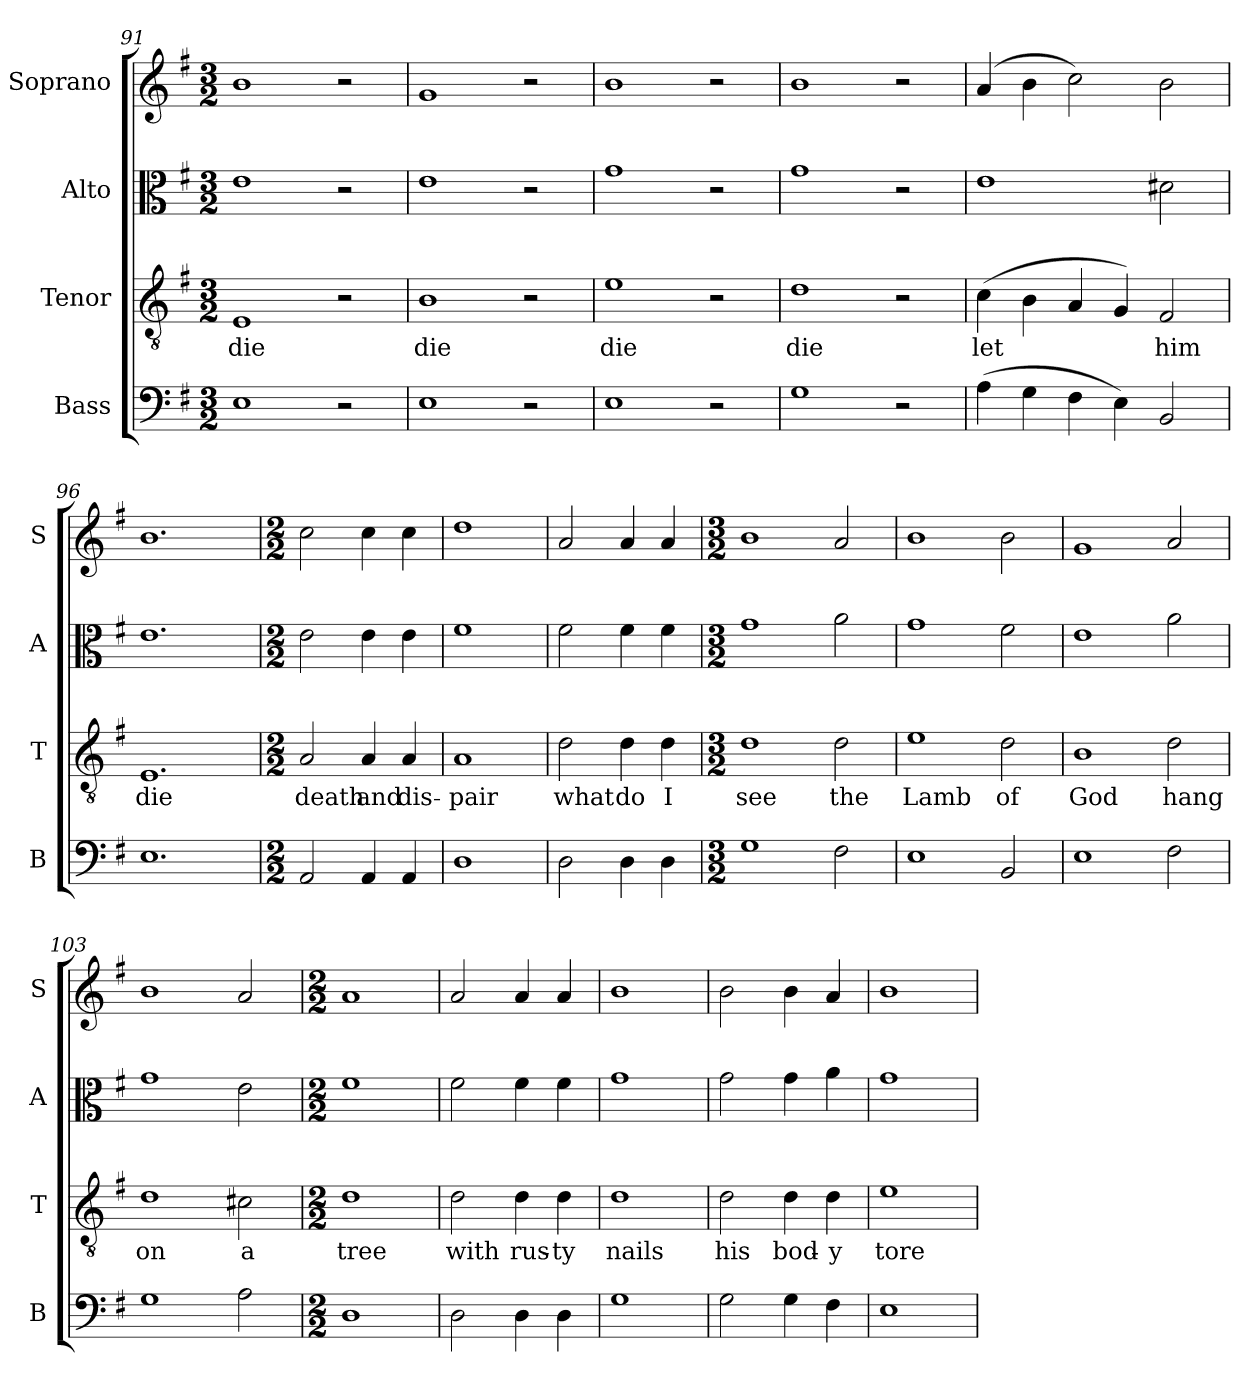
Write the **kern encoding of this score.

**kern	**kern	**text	**kern	**kern
*part4	*part3	*part3	*part2	*part1
*staff4	*staff3	*staff3	*staff2	*staff1
*I"Bass	*I"Tenor	*	*I"Alto	*I"Soprano
*I'B	*I'T	*	*I'A	*I'S
*clefF4	*clefGv2	*	*clefC3	*clefG2
*k[f#]	*k[f#]	*	*k[f#]	*k[f#]
*G:	*G:	*	*G:	*G:
*M3/2	*M3/2	*	*M3/2	*M3/2
=91	=91	=91	=91	=91
1E	1E	die	1e	1b
2r	2r	.	2r	2r
=92	=92	=92	=92	=92
1E	1B	die	1e	1g
2r	2r	.	2r	2r
=93	=93	=93	=93	=93
1E	1e	die	1g	1b
2r	2r	.	2r	2r
!!LO:PB:g=z
=94	=94	=94	=94	=94
1G	1d	die	1g	1b
2r	2r	.	2r	2r
!!LO:PB:g=z
=95	=95	=95	=95	=95
(4A\	(4c\	let	1e	(4a/
4G\	4B\	.	.	4b\
4F#\	4A/	.	.	2cc\)
4E\)	4G/)	.	.	.
2BB/	2F#/	him	2d#X\	2b\
=96	=96	=96	=96	=96
1.E	1.E	die	1.e	1.b
=97	=97	=97	=97	=97
*M2/2	*M2/2	*	*M2/2	*M2/2
2AA/	2A/	death	2e\	2cc\
4AA/	4A/	and	4e\	4cc\
4AA/	4A/	dis-	4e\	4cc\
=98	=98	=98	=98	=98
1D	1A	-pair	1f#	1dd
=99	=99	=99	=99	=99
2D\	2d\	what	2f#\	2a/
4D\	4d\	do	4f#\	4a/
4D\	4d\	I	4f#\	4a/
=100	=100	=100	=100	=100
*M3/2	*M3/2	*	*M3/2	*M3/2
1G	1d	see	1g	1b
2F#\	2d\	the	2a\	2a/
!!LO:PB:g=z
=101	=101	=101	=101	=101
1E	1e	Lamb	1g	1b
2BB/	2d\	of	2f#\	2b\
!!LO:PB:g=z
=102	=102	=102	=102	=102
1E	1B	God	1e	1g
2F#\	2d\	hang	2a\	2a/
=103	=103	=103	=103	=103
1G	1d	on	1g	1b
2A\	2c#X\	a	2e\	2a/
=104	=104	=104	=104	=104
*M2/2	*M2/2	*	*M2/2	*M2/2
1D	1d	tree	1f#	1a
=105	=105	=105	=105	=105
2D\	2d\	with	2f#\	2a/
4D\	4d\	rus-	4f#\	4a/
4D\	4d\	-ty	4f#\	4a/
=106	=106	=106	=106	=106
1G	1d	nails	1g	1b
=107	=107	=107	=107	=107
2G\	2d\	his	2g\	2b\
4G\	4d\	bod-	4g\	4b\
4F#\	4d\	-y	4a\	4a/
=108	=108	=108	=108	=108
1E	1e	tore	1g	1b
=	=	=	=	=
*-	*-	*-	*-	*-
